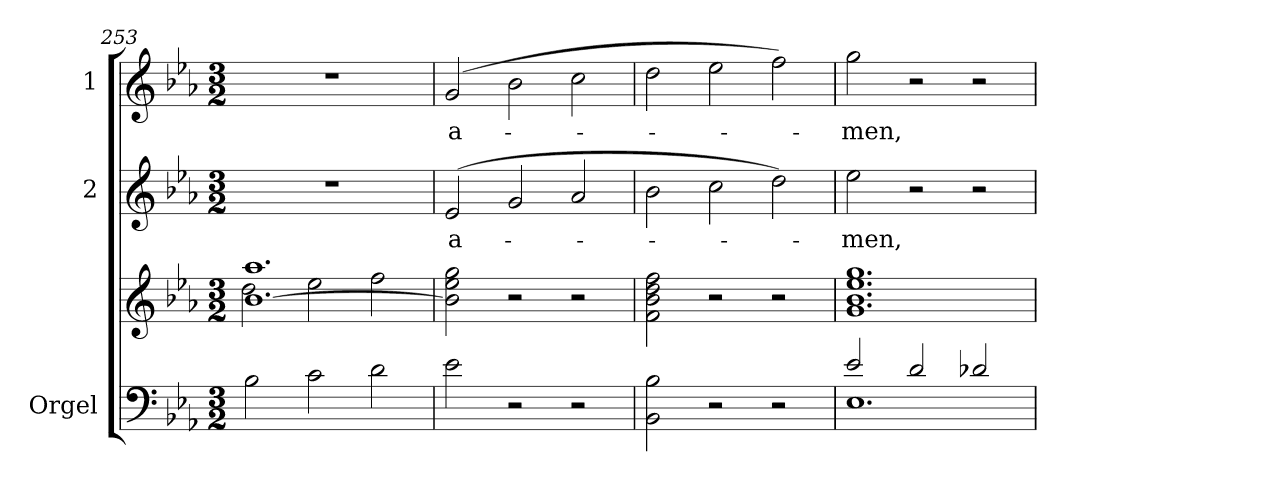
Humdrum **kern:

**kern	**kern	**kern	**text	**kern	**text
*part3	*part3	*part2	*part2	*part1	*part1
*staff4	*staff3	*staff2	*staff2	*staff1	*staff1
*I"Orgel	*	*I"2	*	*I"1	*
*I'Org.	*	*	*	*	*
*clefF4	*clefG2	*clefG2	*	*clefG2	*
*k[b-e-a-]	*k[b-e-a-]	*k[b-e-a-]	*	*k[b-e-a-]	*
*E-:	*E-:	*E-:	*	*E-:	*
*M3/2	*M3/2	*M3/2	*	*M3/2	*
=253	=253	=253	=253	=253	=253
*	*^	*	*	*	*
2B-\	[<1.b- 1.aa-	2dd\	1.r	.	1.r	.
2c\	.	2ee-\	.	.	.	.
2d\	.	2ff\	.	.	.	.
=254	=254	=254	=254	=254	=254	=254
!	!	!	!	!LO:LY:b	!	!LO:LY:b
*	*v	*v	*	*	*	*
2e-\	2b-\] 2ee-\ 2gg\	(2e-/	a-	(2g/	a-
2r	2r	2g/	.	2b-\	.
2r	2r	2a-/	.	2cc\	.
=255	=255	=255	=255	=255	=255
2BB-\ 2B-\	2f\ 2b-\ 2dd\ 2ff\	2b-\	.	2dd\	.
2r	2r	2cc\	.	2ee-\	.
2r	2r	2dd\)	.	2ff\)	.
=256	=256	=256	=256	=256	=256
*^	*	*	*	*	*
!	!	!	!	!LO:LY:b	!	!LO:LY:b
2e-/	1.E-	1.g 1.b- 1.ee- 1.gg	2ee-\	-men,	2gg\	-men,
2d/	.	.	2r	.	2r	.
2d-X/	.	.	2r	.	2r	.
*v	*v	*	*	*	*	*
=	=	=	=	=	=
*-	*-	*-	*-	*-	*-
